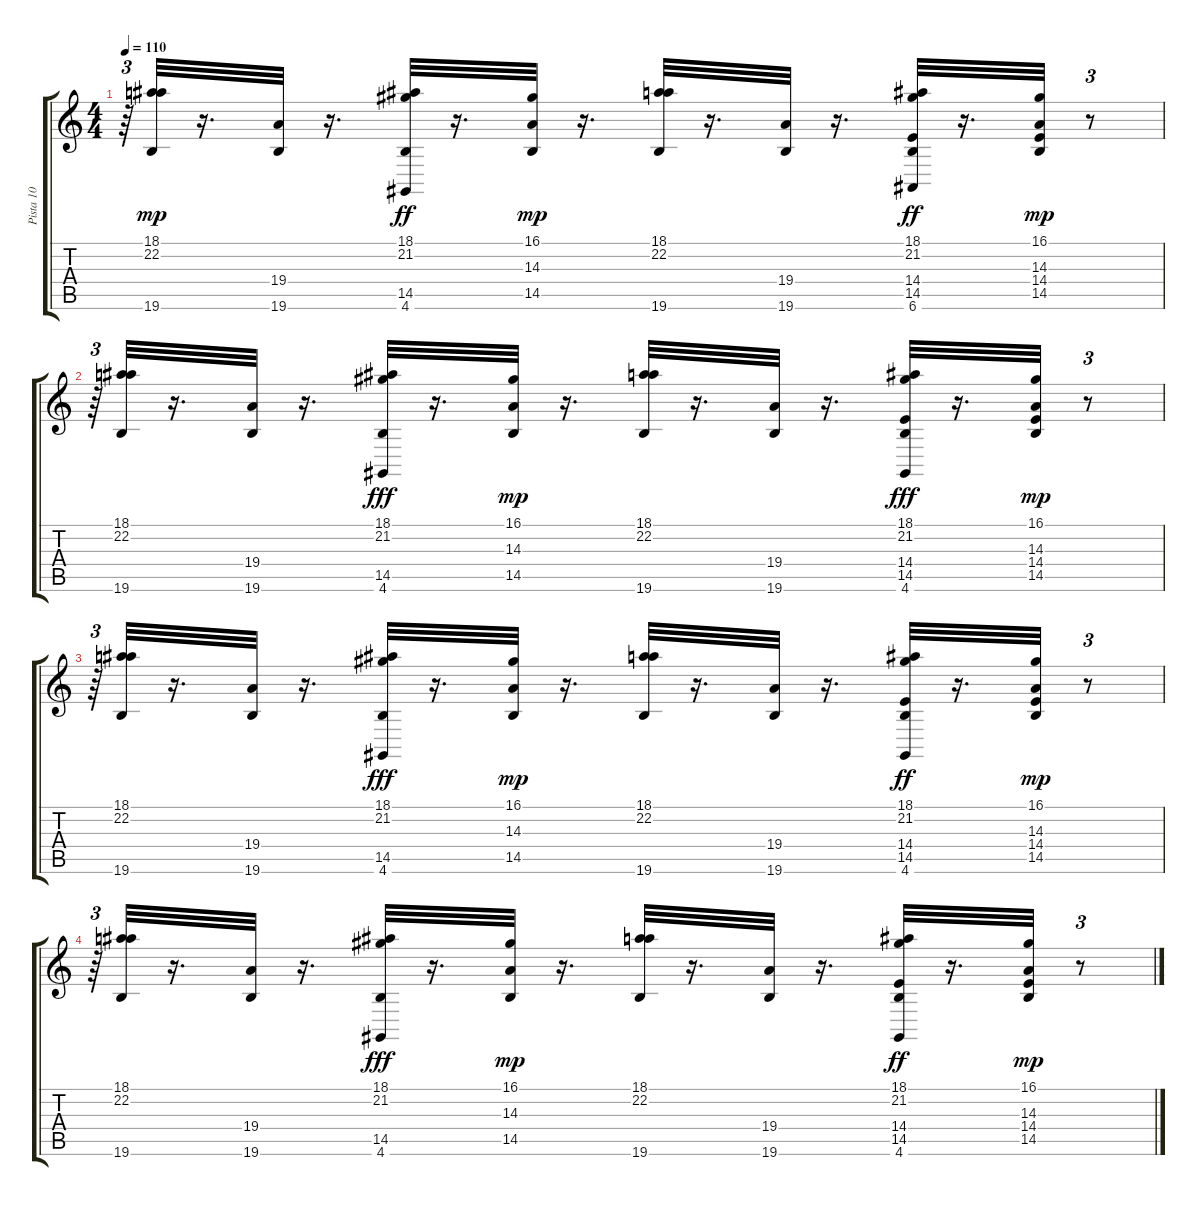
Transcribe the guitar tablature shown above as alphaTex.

\track ("Pista 10" "Pista 10") {instrument cello}
\staff {score tabs}
\tuning (E4 B3 G3 D3 A2 E2) {hide}
\ts (4 4)
\tempo 110
\clef g2
\ks c
r.64{tu (3 2) dy mp} (18.1 22.2 19.6).32 r.16{d} (19.4 19.6).32 r.16{d} (18.1 21.2 14.5 4.6).32{dy ff} r.16{d} (16.1 14.3 14.5).32{dy mp} r.16{d} (18.1 22.2 19.6).32 r.16{d} (19.4 19.6).32 r.16{d} (18.1 21.2 14.4 14.5 6.6).32{dy ff} r.16{d} (16.1 14.3 14.4 14.5).32{dy mp} r.8{tu (3 2)} |
r.64{tu (3 2)} (18.1 22.2 19.6).32 r.16{d} (19.4 19.6).32 r.16{d} (18.1 21.2 14.5 4.6).32{dy fff} r.16{d} (16.1 14.3 14.5).32{dy mp} r.16{d} (18.1 22.2 19.6).32 r.16{d} (19.4 19.6).32 r.16{d} (18.1 21.2 14.4 14.5 4.6).32{dy fff} r.16{d} (16.1 14.3 14.4 14.5).32{dy mp} r.8{tu (3 2)} |
r.64{tu (3 2)} (18.1 22.2 19.6).32 r.16{d} (19.4 19.6).32 r.16{d} (18.1 21.2 14.5 4.6).32{dy fff} r.16{d} (16.1 14.3 14.5).32{dy mp} r.16{d} (18.1 22.2 19.6).32 r.16{d} (19.4 19.6).32 r.16{d} (18.1 21.2 14.4 14.5 4.6).32{dy ff} r.16{d} (16.1 14.3 14.4 14.5).32{dy mp} r.8{tu (3 2)} |
r.64{tu (3 2)} (18.1 22.2 19.6).32 r.16{d} (19.4 19.6).32 r.16{d} (18.1 21.2 14.5 4.6).32{dy fff} r.16{d} (16.1 14.3 14.5).32{dy mp} r.16{d} (18.1 22.2 19.6).32 r.16{d} (19.4 19.6).32 r.16{d} (18.1 21.2 14.4 14.5 4.6).32{dy ff} r.16{d} (16.1 14.3 14.4 14.5).32{dy mp} r.8{tu (3 2)}
